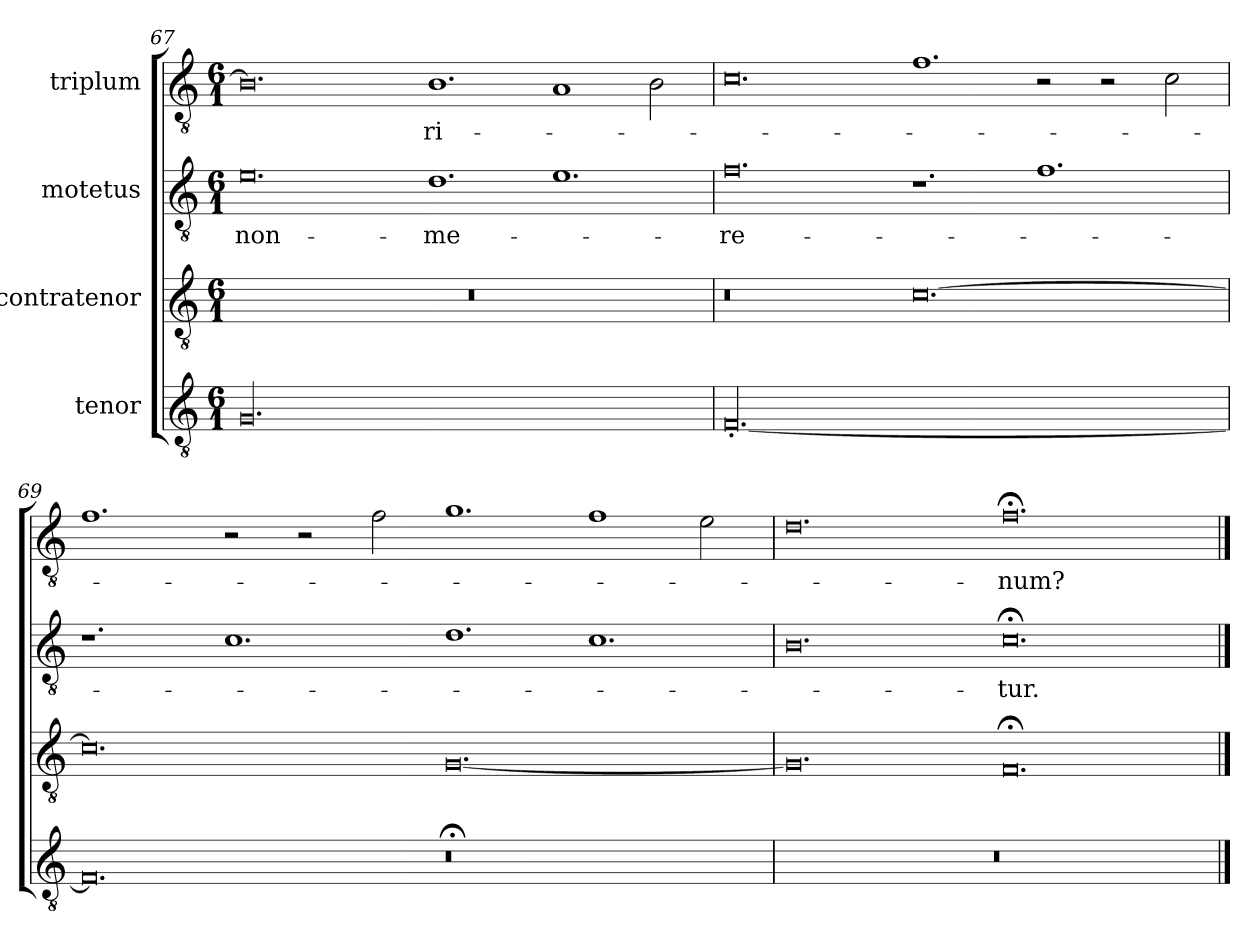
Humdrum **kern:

**kern	**kern	**kern	**text	**kern	**text
*part4	*part3	*part2	*part2	*part1	*part1
*staff4	*staff3	*staff2	*staff2	*staff1	*staff1
*I"tenor	*I"contratenor	*I"motetus	*	*I"triplum	*
*clefGv2	*clefGv2	*clefGv2	*	*clefGv2	*
*k[]	*k[]	*k[]	*	*k[]	*
*C:	*C:	*C:	*	*C:	*
*M6/1	*M6/1	*M6/1	*	*M6/1	*
=67	=67	=67	=67	=67	=67
00.G/	00.r	0.e\	non-	0.B\]	.
.	.	1.d\	me-	1.B\	-ri-
.	.	1.e\	.	1A/	.
.	.	.	.	2B\	.
!!LO:LB:g=z
=68	=68	=68	=68	=68	=68
[00.F'/	0.r	0.f\	-re-	0.c\	.
.	[0.c\	1.r	.	1.f\	.
.	.	1.f\	.	2r	.
.	.	.	.	2r	.
.	.	.	.	2c\	.
=69	=69	=69	=69	=69	=69
0.F/]	0.c\]	1.r	.	1.f\	.
.	.	1.c\	.	2r	.
.	.	.	.	2r	.
.	.	.	.	2f\	.
0.r;<	[0.G/	1.d\	.	1.g\	.
.	.	1.c\	.	1f\	.
.	.	.	.	2e\	.
=70	=70	=70	=70	=70	=70
00.r	0.G/]	0.B\	.	0.d\	.
.	0.F;</	0.c;<\	-tur.	0.f;<\	-num?
==	==	==	==	==	==
*-	*-	*-	*-	*-	*-
